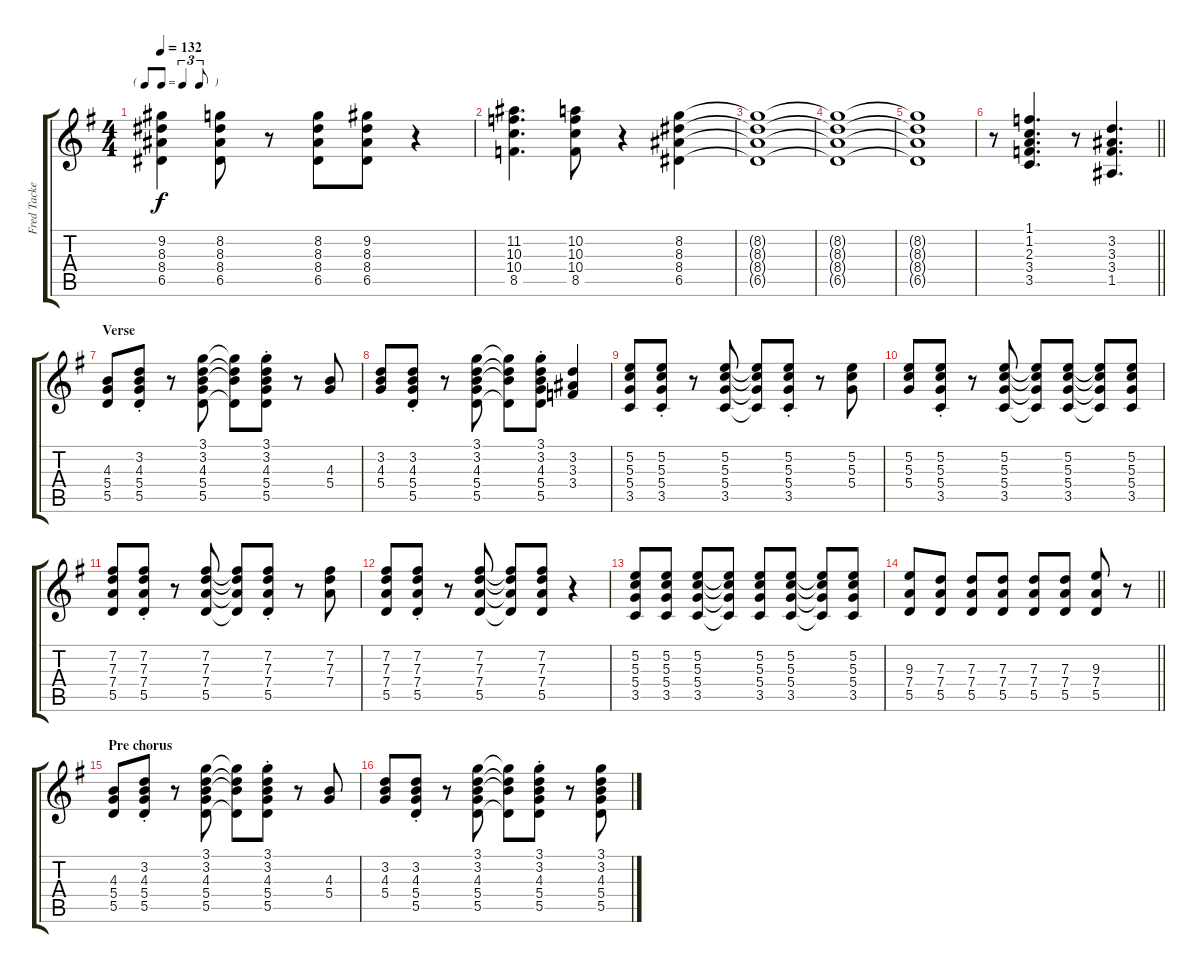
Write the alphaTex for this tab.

\track ("Fred Tackett - Electric Guitar" "Fred Tacke") {instrument electricguitarclean}
\staff {score tabs}
\tuning (E4 B3 G3 D3 A2 E2) {hide}
\ts (4 4)
\tf triplet8th
\tempo 132
\clef g2
\ks g
(9.2{t} 8.3{t} 8.4{t} 6.5{t}).4{dy f} (8.2 8.3 8.4 6.5).8 r.8 (8.2 8.3 8.4 6.5).8 (9.2 8.3 8.4 6.5).8 r.4 |
(11.2 10.3 10.4 8.5).4{d} (10.2 10.3 10.4 8.5).8 r.4 (8.2 8.3 8.4 6.5).4 |
(8.2{t} 8.3{t} 8.4{t} 6.5{t}).1 |
(8.2{t} 8.3{t} 8.4{t} 6.5{t}).1 |
(8.2{t} 8.3{t} 8.4{t} 6.5{t}).1 |
\barLineRight lightlight
r.8 (1.1 1.2 2.3 3.4 3.5).4{d} r.8 (3.2 3.3 3.4 1.5).4{d} |
\section ("" "Verse")
(4.3 5.4 5.5).8 (3.2{st} 4.3{st} 5.4{st} 5.5{st}).8 r.8 (3.1 3.2 4.3 5.4 5.5).8 (3.1{t} 3.2{t} 4.3{t} 5.5{t}).8 (3.1{st} 3.2{st} 4.3{st} 5.4{st} 5.5{st}).8 r.8 (4.3 5.4).8 |
(3.2 4.3 5.4).8 (3.2{st} 4.3{st} 5.4{st} 5.5{st}).8 r.8 (3.1 3.2 4.3 5.4 5.5).8 (3.1{t} 3.2{t} 4.3{t} 5.5{t}).8 (3.1{st} 3.2{st} 4.3{st} 5.4{st} 5.5{st}).8 (3.2 3.3 3.4).4 |
(5.2 5.3 5.4 3.5).8 (5.2{st} 5.3{st} 5.4{st} 3.5{st}).8 r.8 (5.2 5.3 5.4 3.5).8 (5.2{t} 5.3{t} 5.4{t} 3.5{t}).8 (5.2{st} 5.3{st} 5.4{st} 3.5{st}).8 r.8 (5.2 5.3 5.4).8 |
(5.2 5.3 5.4).8 (5.2{st} 5.3{st} 5.4{st} 3.5{st}).8 r.8 (5.2 5.3 5.4 3.5).8 (5.2{t} 5.3{t} 5.4{t} 3.5{t}).8 (5.2 5.3 5.4 3.5).8 (5.2{t} 5.3{t} 5.4{t} 3.5{t}).8 (5.2 5.3 5.4 3.5).8 |
(7.2 7.3 7.4 5.5).8 (7.2{st} 7.3{st} 7.4{st} 5.5{st}).8 r.8 (7.2 7.3 7.4 5.5).8 (7.2{t} 7.3{t} 7.4{t} 5.5{t}).8 (7.2{st} 7.3{st} 7.4{st} 5.5{st}).8 r.8 (7.2 7.3 7.4).8 |
(7.2 7.3 7.4 5.5).8 (7.2{st} 7.3{st} 7.4{st} 5.5{st}).8 r.8 (7.2 7.3 7.4 5.5).8 (7.2{t} 7.3{t} 7.4{t} 5.5{t}).8 (7.2 7.3 7.4 5.5).8 r.4 |
(5.2 5.3 5.4 3.5).8 (5.2 5.3 5.4 3.5).8 (5.2 5.3 5.4 3.5).8 (5.2{t} 5.3{t} 5.4{t} 3.5{t}).8 (5.2 5.3 5.4 3.5).8 (5.2 5.3 5.4 3.5).8 (5.2{t} 5.3{t} 5.4{t} 3.5{t}).8 (5.2 5.3 5.4 3.5).8 |
\barLineRight lightlight
(9.3 7.4 5.5).8 (7.3 7.4 5.5).8 (7.3 7.4 5.5).8 (7.3 7.4 5.5).8 (7.3 7.4 5.5).8 (7.3 7.4 5.5).8 (9.3 7.4 5.5).8 r.8 |
\section ("" "Pre chorus")
(4.3 5.4 5.5).8 (3.2{st} 4.3{st} 5.4{st} 5.5{st}).8 r.8 (3.1 3.2 4.3 5.4 5.5).8 (3.1{t} 3.2{t} 4.3{t} 5.5{t}).8 (3.1{st} 3.2{st} 4.3{st} 5.4{st} 5.5{st}).8 r.8 (4.3 5.4).8 |
(3.2 4.3 5.4).8 (3.2{st} 4.3{st} 5.4{st} 5.5{st}).8 r.8 (3.1 3.2 4.3 5.4 5.5).8 (3.1{t} 3.2{t} 4.3{t} 5.5{t}).8 (3.1{st} 3.2{st} 4.3{st} 5.4{st} 5.5{st}).8 r.8 (3.1 3.2 4.3 5.4 5.5).8
